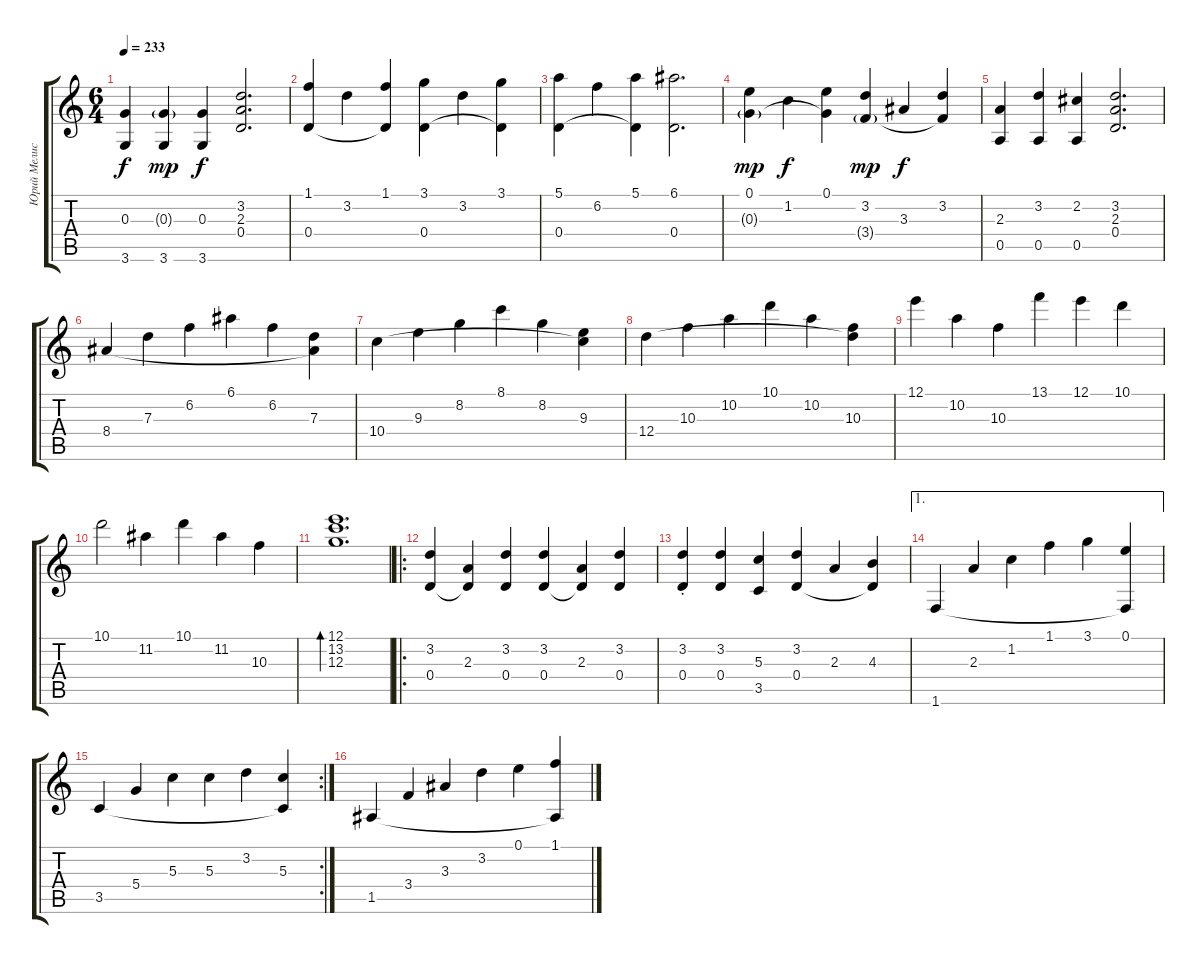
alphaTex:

\track ("Юрий Мелисов" "Юрий Мелис") {instrument acousticguitarnylon}
\staff {score tabs}
\tuning (E4 B3 G3 D3 A2 E2) {hide}
\ts (6 4)
\tempo 233
\clef g2
\ks c
(0.3 3.6).4{dy f} (0.3{g} 3.6).4{dy mp} (0.3 3.6).4{dy f} (3.2 2.3 0.4).2{d} |
(1.1 0.4).4 3.2.4 (1.1 0.4{t}).4 (3.1 0.4).4 3.2.4 (3.1 0.4{t}).4 |
(5.1 0.4).4 6.2.4 (5.1 0.4{t}).4 (6.1 0.4).2{d} |
(0.1 0.3{g}).4{dy mp} 1.2.4{dy f} (0.1 0.3{t}).4 (3.2 3.4{g}).4{dy mp} 3.3.4{dy f} (3.2 3.4{t}).4 |
(2.3 0.5).4 (3.2 0.5).4 (2.2 0.5).4 (3.2 2.3 0.4).2{d} |
8.4.4 7.3.4 6.2.4 6.1.4 6.2.4 (7.3 8.4{t}).4 |
10.4.4 9.3.4 8.2.4 8.1.4 8.2.4 (9.3 10.4{t}).4 |
12.4.4 10.3.4 10.2.4 10.1.4 10.2.4 (10.3 12.4{t}).4 |
12.1.4 10.2.4 10.3.4 13.1.4 12.1.4 10.1.4 |
10.1.2 11.2.4 10.1.4 11.2.4 10.3.4 |
(12.1 13.2 12.3).1{d bd 120} |
\ro
(3.2 0.4).4 (2.3 0.4{t}).4 (3.2 0.4).4 (3.2 0.4).4 (2.3 0.4{t}).4 (3.2 0.4).4 |
(3.2 0.4{st}).4 (3.2 0.4).4 (5.3 3.5).4 (3.2 0.4).4 2.3.4 (4.3 0.4{t}).4 |
\ae 1
1.6.4 2.3.4 1.2.4 1.1.4 3.1.4 (0.1 1.6{t}).4 |
\rc 2
3.5.4 5.4.4 5.3.4 5.3.4 3.2.4 (5.3 3.5{t}).4 |
1.5.4 3.4.4 3.3.4 3.2.4 0.1.4 (1.1 1.5{t}).4
